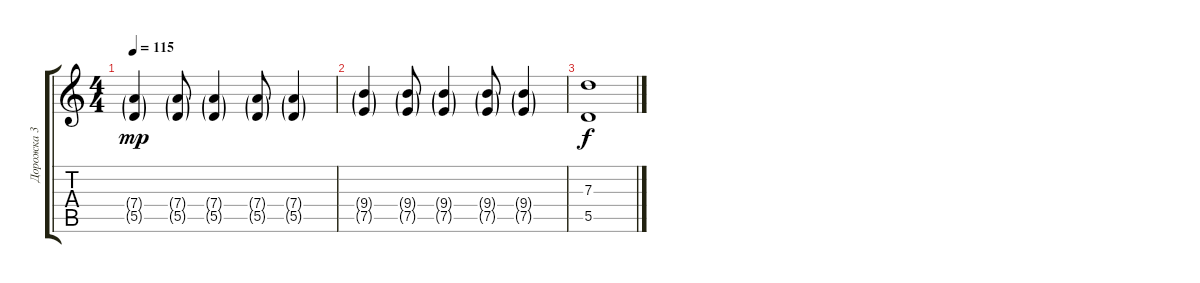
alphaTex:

\track ("Дорожка 3" "Дорожка 3") {instrument overdrivenguitar}
\staff {score tabs}
\tuning (E4 B3 G3 D3 A2 E2) {hide}
\ts (4 4)
\tempo 115
\clef g2
\ks c
(7.4{g} 5.5{g}).4{dy mp} (7.4{g} 5.5{g}).8 (7.4{g} 5.5{g}).4 (7.4{g} 5.5{g}).8 (7.4{g} 5.5{g}).4 |
(9.4{g} 7.5{g}).4 (9.4{g} 7.5{g}).8 (9.4{g} 7.5{g}).4 (9.4{g} 7.5{g}).8 (9.4{g} 7.5{g}).4 |
(7.3 5.5).1{dy f}
